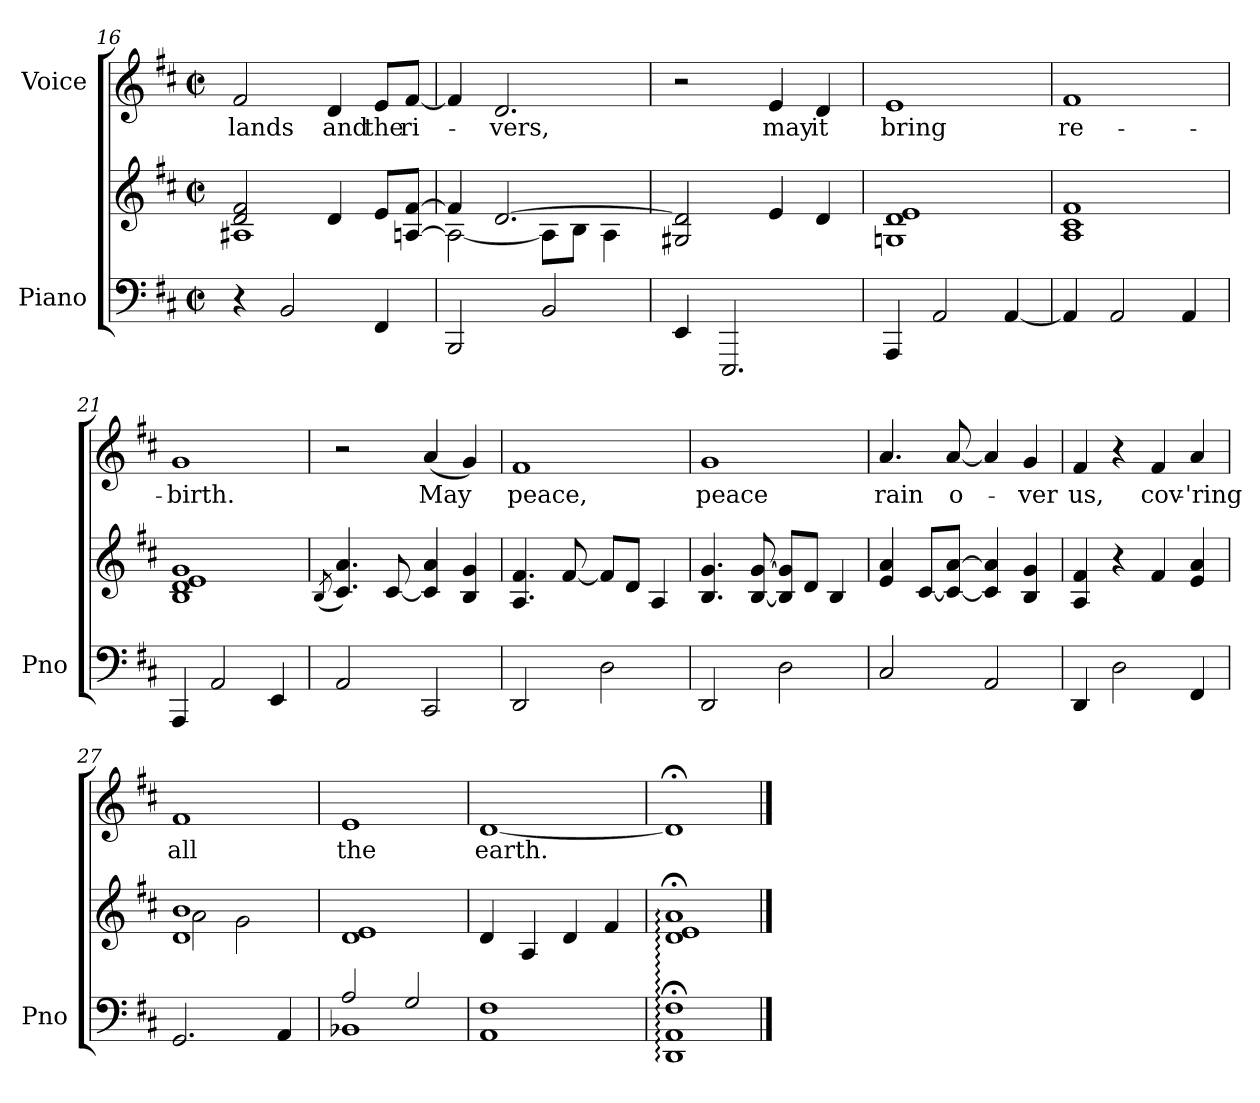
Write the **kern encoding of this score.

**kern	**kern	**kern	**text
*part2	*part2	*part1	*part1
*staff3	*staff2	*staff1	*staff1
*I"Piano	*	*I"Voice	*
*I'Pno	*	*	*
*clefF4	*clefG2	*clefG2	*
*k[f#c#]	*k[f#c#]	*k[f#c#]	*
*D:	*D:	*D:	*
*M2/2	*M2/2	*M2/2	*
*met(c|)	*met(c|)	*met(c|)	*
=16	=16	=16	=16
*	*^	*	*
!	!	!	!	!LO:LY:b
4r	2d/ 2f#/	1A#X	2f#/	lands
2BB/	.	.	.	.
!	!	!	!	!LO:LY:b
.	4d/	.	4d/	and
!	!	!	!	!LO:LY:b
4FF#/	8e/L	.	8e/L	the
!	!	!	!	!LO:LY:b
.	[<8An/ [>8f#/J	.	[<8f#/J	ri-
=17	=17	=17	=17	=17
2BBB/	4f#/]	2A\_	4f#/]	.
!	!	!	!	!LO:LY:b
.	[>2.d/	.	2.d/	-vers,
2BB/	.	8A\L]	.	.
.	.	8B\J	.	.
.	.	4A\	.	.
*	*v	*v	*	*
=18	=18	=18	=18
4EE/	2G#X/ 2d/]	2r	.
2.EEE/	.	.	.
!	!	!	!LO:LY:b
.	4e/	4e/	may
!	!	!	!LO:LY:b
.	4d/	4d/	it
!!LO:LB:g=z
=19	=19	=19	=19
!	!	!	!LO:LY:b
4AAA/	1Gn 1d 1e	1e	bring
2AA/	.	.	.
[<4AA/	.	.	.
=20	=20	=20	=20
!	!	!	!LO:LY:b
4AA/]	1A 1c# 1f#	1f#	re-
2AA/	.	.	.
4AA/	.	.	.
=21	=21	=21	=21
!	!	!	!LO:LY:b
4AAA/	1B 1d 1e 1g	1g	-birth.
2AA/	.	.	.
4EE/	.	.	.
=22	=22	=22	=22
.	(<8qB/	.	.
2AA/	4.c#/ 4.a/)	2r	.
.	[<8c#/	.	.
!	!	!	!LO:LY:b
2CC#/	4c#/] 4a/	(<4a/	May
.	4B/ 4g/	4g/)	.
=23	=23	=23	=23
!	!	!	!LO:LY:b
2DD/	4.A/ 4.f#/	1f#	peace,
.	[<8f#/	.	.
2D\	8f#/L]	.	.
.	8d/J	.	.
.	4A/	.	.
=24	=24	=24	=24
!	!	!	!LO:LY:b
2DD/	4.B/ 4.g/	1g	peace
.	[<8B/ [>8g/	.	.
2D\	8B/] 8g/]L	.	.
.	8d/J	.	.
.	4B/	.	.
!!LO:LB:g=z
=25	=25	=25	=25
!	!	!	!LO:LY:b
2C#/	4e/ 4a/	4.a/	rain
.	[<8c#/L	.	.
!	!	!	!LO:LY:b
.	8c#/_ [>8a/J	[<8a/	o-
2AA/	4c#/] 4a/]	4a/]	.
!	!	!	!LO:LY:b
.	4B/ 4g/	4g/	-ver
=26	=26	=26	=26
!	!	!	!LO:LY:b
4DD/	4A/ 4f#/	4f#/	us,
2D\	4r	4r	.
!	!	!	!LO:LY:b
.	4f#/	4f#/	cov-
!	!	!	!LO:LY:b
4FF#/	4e/ 4a/	4a/	-'ring
=27	=27	=27	=27
*	*^	*	*
!	!	!	!	!LO:LY:b
2.GG/	1d 1b	2a\	1f#	all
.	.	2g\	.	.
4AA/	.	.	.	.
*	*v	*v	*	*
=28	=28	=28	=28
*^	*	*	*
!	!	!	!	!LO:LY:b
2A/	1BB-X	1d 1e	1e	the
2G/	.	.	.	.
*v	*v	*	*	*
=29	=29	=29	=29
!	!	!	!LO:LY:b
1AA 1F#	4d/	[<1d	earth.
.	4A/	.	.
.	4d/	.	.
.	4f#/	.	.
=30	=30	=30	=30
1DD::;< 1AA::;< 1F#::;<	1d::;< 1e::;< 1a::;<	1d;<]	.
==	==	==	==
*-	*-	*-	*-
